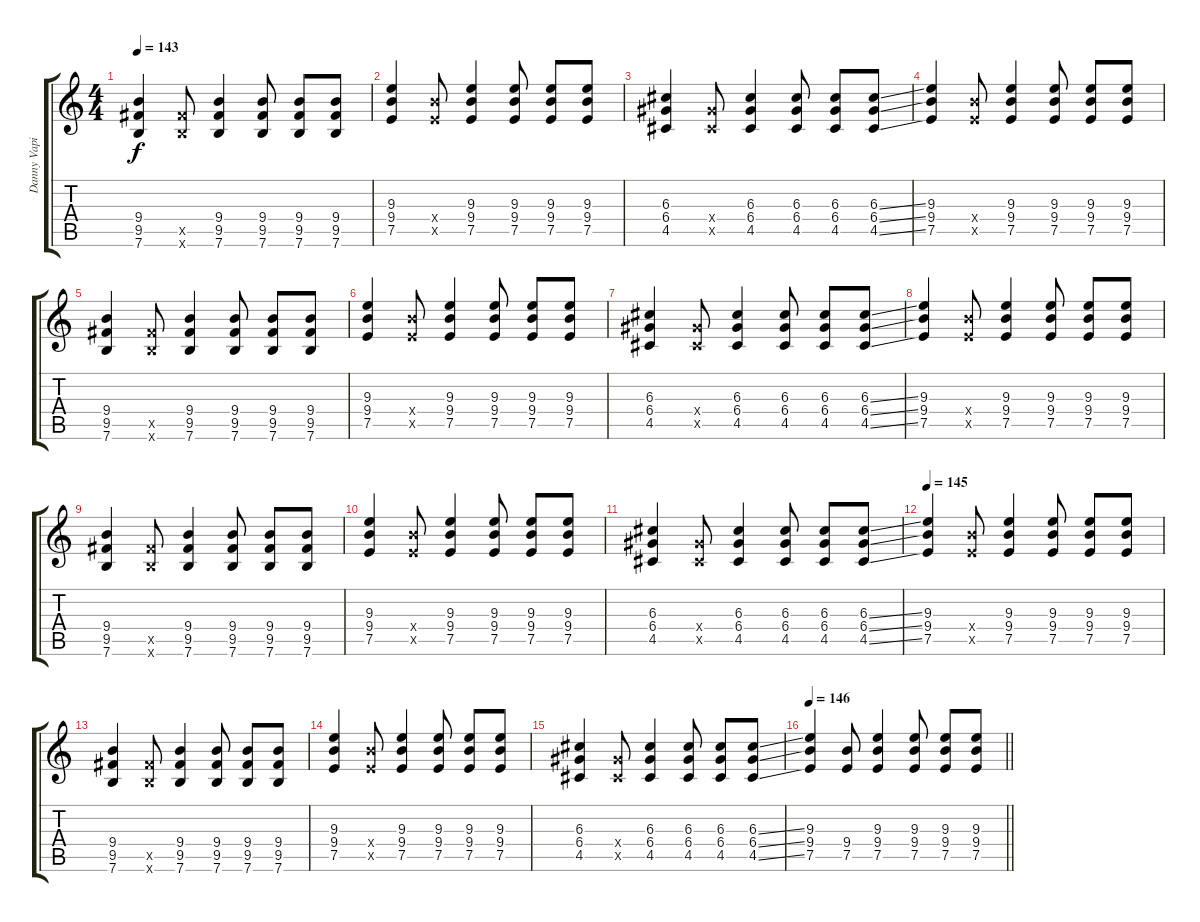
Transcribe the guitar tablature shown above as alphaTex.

\track ("Danny Vapid" "Danny Vapi") {instrument distortionguitar}
\staff {score tabs}
\tuning (E4 B3 G3 D3 A2 E2) {hide}
\ts (4 4)
\section ("" "")
\tempo 143
\clef g2
\ks c
(9.4 9.5 7.6).4{dy f instrument distortionguitar} (9.5{x} 7.6{x}).8 (9.4 9.5 7.6).4 (9.4 9.5 7.6).8 (9.4 9.5 7.6).8 (9.4 9.5 7.6).8 |
(9.3 9.4 7.5).4 (9.4{x} 7.5{x}).8 (9.3 9.4 7.5).4 (9.3 9.4 7.5).8 (9.3 9.4 7.5).8 (9.3 9.4 7.5).8 |
(6.3 6.4 4.5).4 (6.4{x} 4.5{x}).8 (6.3 6.4 4.5).4 (6.3 6.4 4.5).8 (6.3 6.4 4.5).8 (6.3{ss} 6.4{ss} 4.5{ss}).8 |
(9.3 9.4 7.5).4 (9.4{x} 7.5{x}).8 (9.3 9.4 7.5).4 (9.3 9.4 7.5).8 (9.3 9.4 7.5).8 (9.3 9.4 7.5).8 |
(9.4 9.5 7.6).4 (9.5{x} 7.6{x}).8 (9.4 9.5 7.6).4 (9.4 9.5 7.6).8 (9.4 9.5 7.6).8 (9.4 9.5 7.6).8 |
(9.3 9.4 7.5).4 (9.4{x} 7.5{x}).8 (9.3 9.4 7.5).4 (9.3 9.4 7.5).8 (9.3 9.4 7.5).8 (9.3 9.4 7.5).8 |
(6.3 6.4 4.5).4 (6.4{x} 4.5{x}).8 (6.3 6.4 4.5).4 (6.3 6.4 4.5).8 (6.3 6.4 4.5).8 (6.3{ss} 6.4{ss} 4.5{ss}).8 |
(9.3 9.4 7.5).4 (9.4{x} 7.5{x}).8 (9.3 9.4 7.5).4 (9.3 9.4 7.5).8 (9.3 9.4 7.5).8 (9.3 9.4 7.5).8 |
(9.4 9.5 7.6).4 (9.5{x} 7.6{x}).8 (9.4 9.5 7.6).4 (9.4 9.5 7.6).8 (9.4 9.5 7.6).8 (9.4 9.5 7.6).8 |
(9.3 9.4 7.5).4 (9.4{x} 7.5{x}).8 (9.3 9.4 7.5).4 (9.3 9.4 7.5).8 (9.3 9.4 7.5).8 (9.3 9.4 7.5).8 |
(6.3 6.4 4.5).4 (6.4{x} 4.5{x}).8 (6.3 6.4 4.5).4 (6.3 6.4 4.5).8 (6.3 6.4 4.5).8 (6.3{ss} 6.4{ss} 4.5{ss}).8 |
\tempo 145
(9.3 9.4 7.5).4 (9.4{x} 7.5{x}).8 (9.3 9.4 7.5).4 (9.3 9.4 7.5).8 (9.3 9.4 7.5).8 (9.3 9.4 7.5).8 |
(9.4 9.5 7.6).4 (9.5{x} 7.6{x}).8 (9.4 9.5 7.6).4 (9.4 9.5 7.6).8 (9.4 9.5 7.6).8 (9.4 9.5 7.6).8 |
(9.3 9.4 7.5).4 (9.4{x} 7.5{x}).8 (9.3 9.4 7.5).4 (9.3 9.4 7.5).8 (9.3 9.4 7.5).8 (9.3 9.4 7.5).8 |
(6.3 6.4 4.5).4 (6.4{x} 4.5{x}).8 (6.3 6.4 4.5).4 (6.3 6.4 4.5).8 (6.3 6.4 4.5).8 (6.3{ss} 6.4{ss} 4.5{ss}).8 |
\tempo 146
\barLineRight lightlight
(9.3 9.4 7.5).4 (9.4 7.5).8 (9.3 9.4 7.5).4 (9.3 9.4 7.5).8 (9.3 9.4 7.5).8 (9.3 9.4 7.5).8
